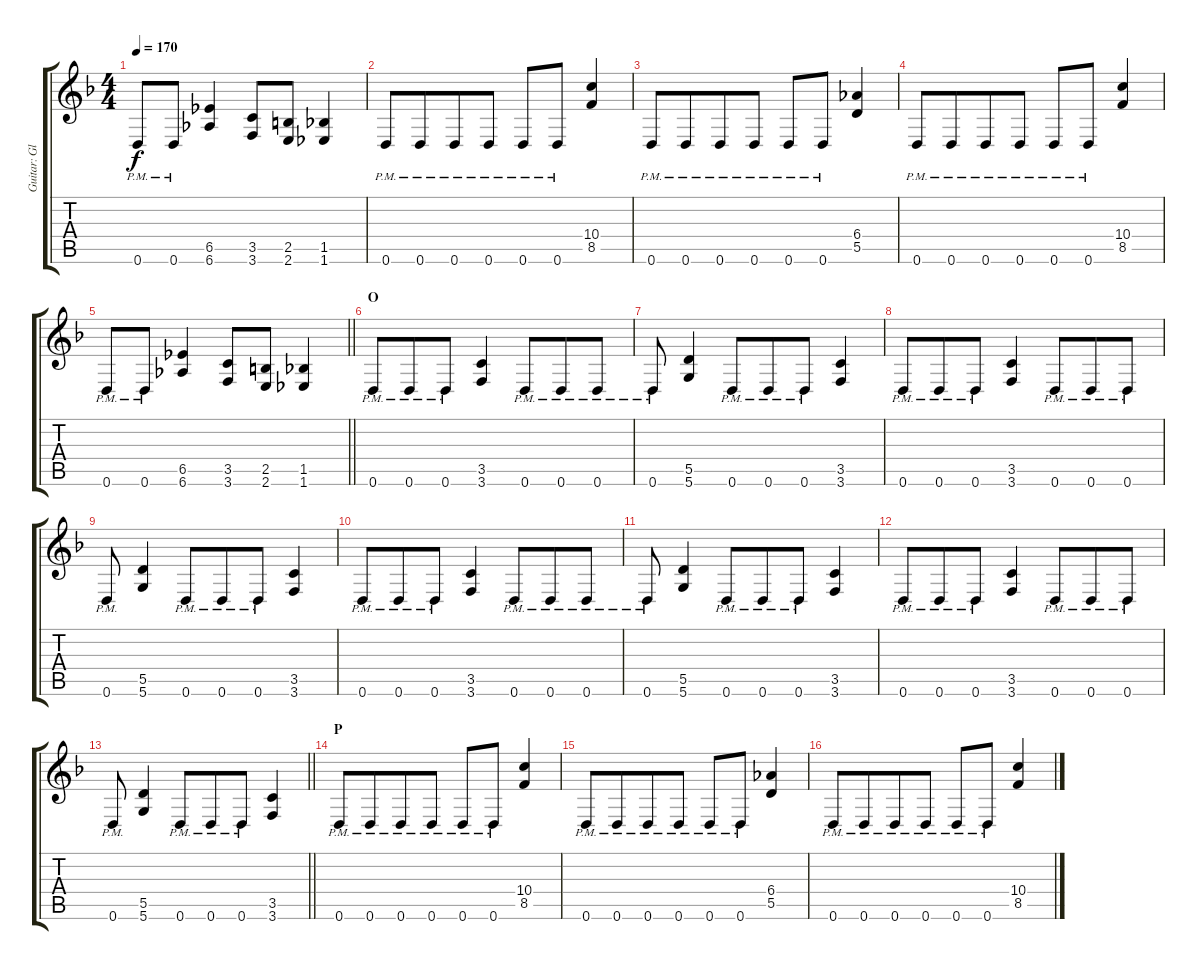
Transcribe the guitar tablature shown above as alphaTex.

\track ("Guitar: Glenn" "Guitar: Gl") {instrument distortionguitar}
\staff {score tabs}
\tuning (E4 B3 G3 D3 A2 D2) {hide}
\ts (4 4)
\tempo 170
\clef g2
\ks f
0.6{pm}.8{dy f} 0.6{pm}.8{beam merge} (6.5 6.6).4{beam merge} (3.5 3.6).8 (2.5 2.6).8 (1.5 1.6).4 |
0.6{pm}.8 0.6{pm}.8{beam merge} 0.6{pm}.8 0.6{pm}.8 0.6{pm}.8 0.6{pm}.8{beam merge} (10.4 8.5).4 |
0.6{pm}.8 0.6{pm}.8{beam merge} 0.6{pm}.8 0.6{pm}.8 0.6{pm}.8 0.6{pm}.8{beam merge} (6.4 5.5).4 |
0.6{pm}.8 0.6{pm}.8{beam merge} 0.6{pm}.8 0.6{pm}.8 0.6{pm}.8 0.6{pm}.8{beam merge} (10.4 8.5).4 |
\barLineRight lightlight
0.6{pm}.8 0.6{pm}.8{beam merge} (6.5 6.6).4{beam merge} (3.5 3.6).8 (2.5 2.6).8 (1.5 1.6).4 |
\section ("" "O")
0.6{pm}.8 0.6{pm}.8{beam merge} 0.6{pm}.8 (3.5 3.6).4 0.6{pm}.8{beam merge} 0.6{pm}.8 0.6{pm}.8 |
0.6{pm}.8 (5.5 5.6).4 0.6{pm}.8{beam merge} 0.6{pm}.8 0.6{pm}.8 (3.5 3.6).4 |
0.6{pm}.8 0.6{pm}.8{beam merge} 0.6{pm}.8 (3.5 3.6).4 0.6{pm}.8{beam merge} 0.6{pm}.8 0.6{pm}.8 |
0.6{pm}.8 (5.5 5.6).4 0.6{pm}.8{beam merge} 0.6{pm}.8 0.6{pm}.8 (3.5 3.6).4 |
0.6{pm}.8 0.6{pm}.8{beam merge} 0.6{pm}.8 (3.5 3.6).4 0.6{pm}.8{beam merge} 0.6{pm}.8 0.6{pm}.8 |
0.6{pm}.8 (5.5 5.6).4 0.6{pm}.8{beam merge} 0.6{pm}.8 0.6{pm}.8 (3.5 3.6).4 |
0.6{pm}.8 0.6{pm}.8{beam merge} 0.6{pm}.8 (3.5 3.6).4 0.6{pm}.8{beam merge} 0.6{pm}.8 0.6{pm}.8 |
\barLineRight lightlight
0.6{pm}.8 (5.5 5.6).4 0.6{pm}.8{beam merge} 0.6{pm}.8 0.6{pm}.8 (3.5 3.6).4 |
\section ("" "P")
0.6{pm}.8 0.6{pm}.8{beam merge} 0.6{pm}.8 0.6{pm}.8 0.6{pm}.8 0.6{pm}.8{beam merge} (10.4 8.5).4 |
0.6{pm}.8 0.6{pm}.8{beam merge} 0.6{pm}.8 0.6{pm}.8 0.6{pm}.8 0.6{pm}.8{beam merge} (6.4 5.5).4 |
0.6{pm}.8 0.6{pm}.8{beam merge} 0.6{pm}.8 0.6{pm}.8 0.6{pm}.8 0.6{pm}.8{beam merge} (10.4 8.5).4
